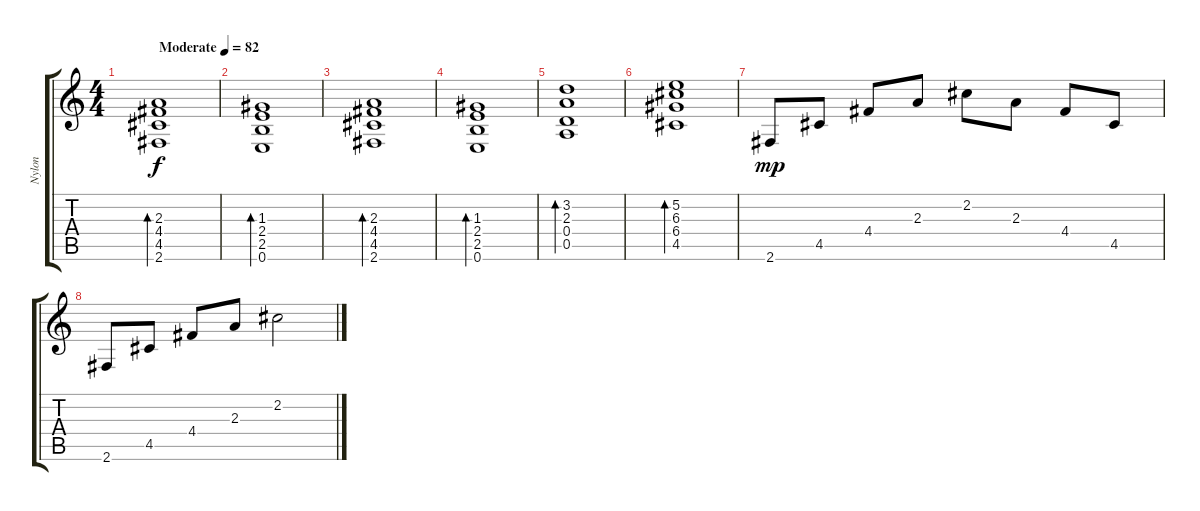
\track ("Nylon" "Nylon") {instrument acousticguitarnylon}
\staff {score tabs}
\tuning (E4 B3 G3 D3 A2 E2) {hide}
\ts (4 4)
\tempo (82 "Moderate")
\clef g2
\ks c
(2.3 4.4 4.5 2.6).1{bd 120 dy f instrument acousticguitarnylon} |
(1.3 2.4 2.5 0.6).1{bd 120} |
(2.3 4.4 4.5 2.6).1{bd 120} |
(1.3 2.4 2.5 0.6).1{bd 120} |
(3.2 2.3 0.4 0.5).1{bd 120} |
(5.2 6.3 6.4 4.5).1{bd 60} |
2.6.8{dy mp} 4.5.8 4.4.8 2.3.8 2.2.8 2.3.8 4.4.8 4.5.8 |
2.6.8 4.5.8 4.4.8 2.3.8 2.2.2
